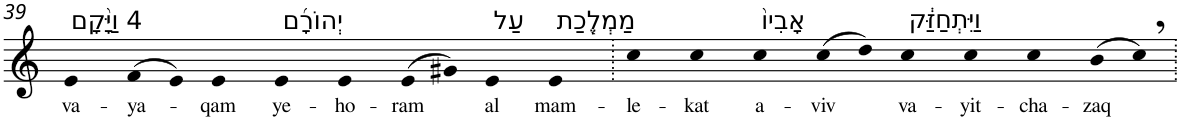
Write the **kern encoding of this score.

**kern	**text
*part1	*part1
*staff1	*staff1
*I"Piano	*
*I'Pno	*
!!LO:PB:g=z
*clefG2	*
*k[]	*
=39	=39
!LO:TX:a:t=4 וַיָּ֨קָם	!
!	!LO:LY:b
4e	va-
!	!LO:LY:b
(>8f	-ya-
8e)	.
!	!LO:LY:b
4e	-qam
!LO:TX:a:t=יְהוֹרָ֜ם	!
!	!LO:LY:b
4e	ye-
!	!LO:LY:b
4e	-ho-
!	!LO:LY:b
(>8e	-ram
8g#X)	.
!LO:TX:a:t=עַל	!
!	!LO:LY:b
4e	al
!LO:TX:a:t=מַמְלֶ֤כַת	!
!	!LO:LY:b
4e	mam-
=40.	=40.
!	!LO:LY:b
4cc	-le-
!	!LO:LY:b
4cc	-kat
!LO:TX:a:t=אָבִיו֙	!
!	!LO:LY:b
4cc	a-
!	!LO:LY:b
(>8cc	-viv
8dd)	.
!LO:TX:a:t=וַיִּתְחַזַּ֔ק	!
!	!LO:LY:b
4cc	va-
!	!LO:LY:b
4cc	-yit-
!	!LO:LY:b
4cc	-cha-
!	!LO:LY:b
(>8b	-zaq
8cc,)	.
=.	=.
*-	*-
